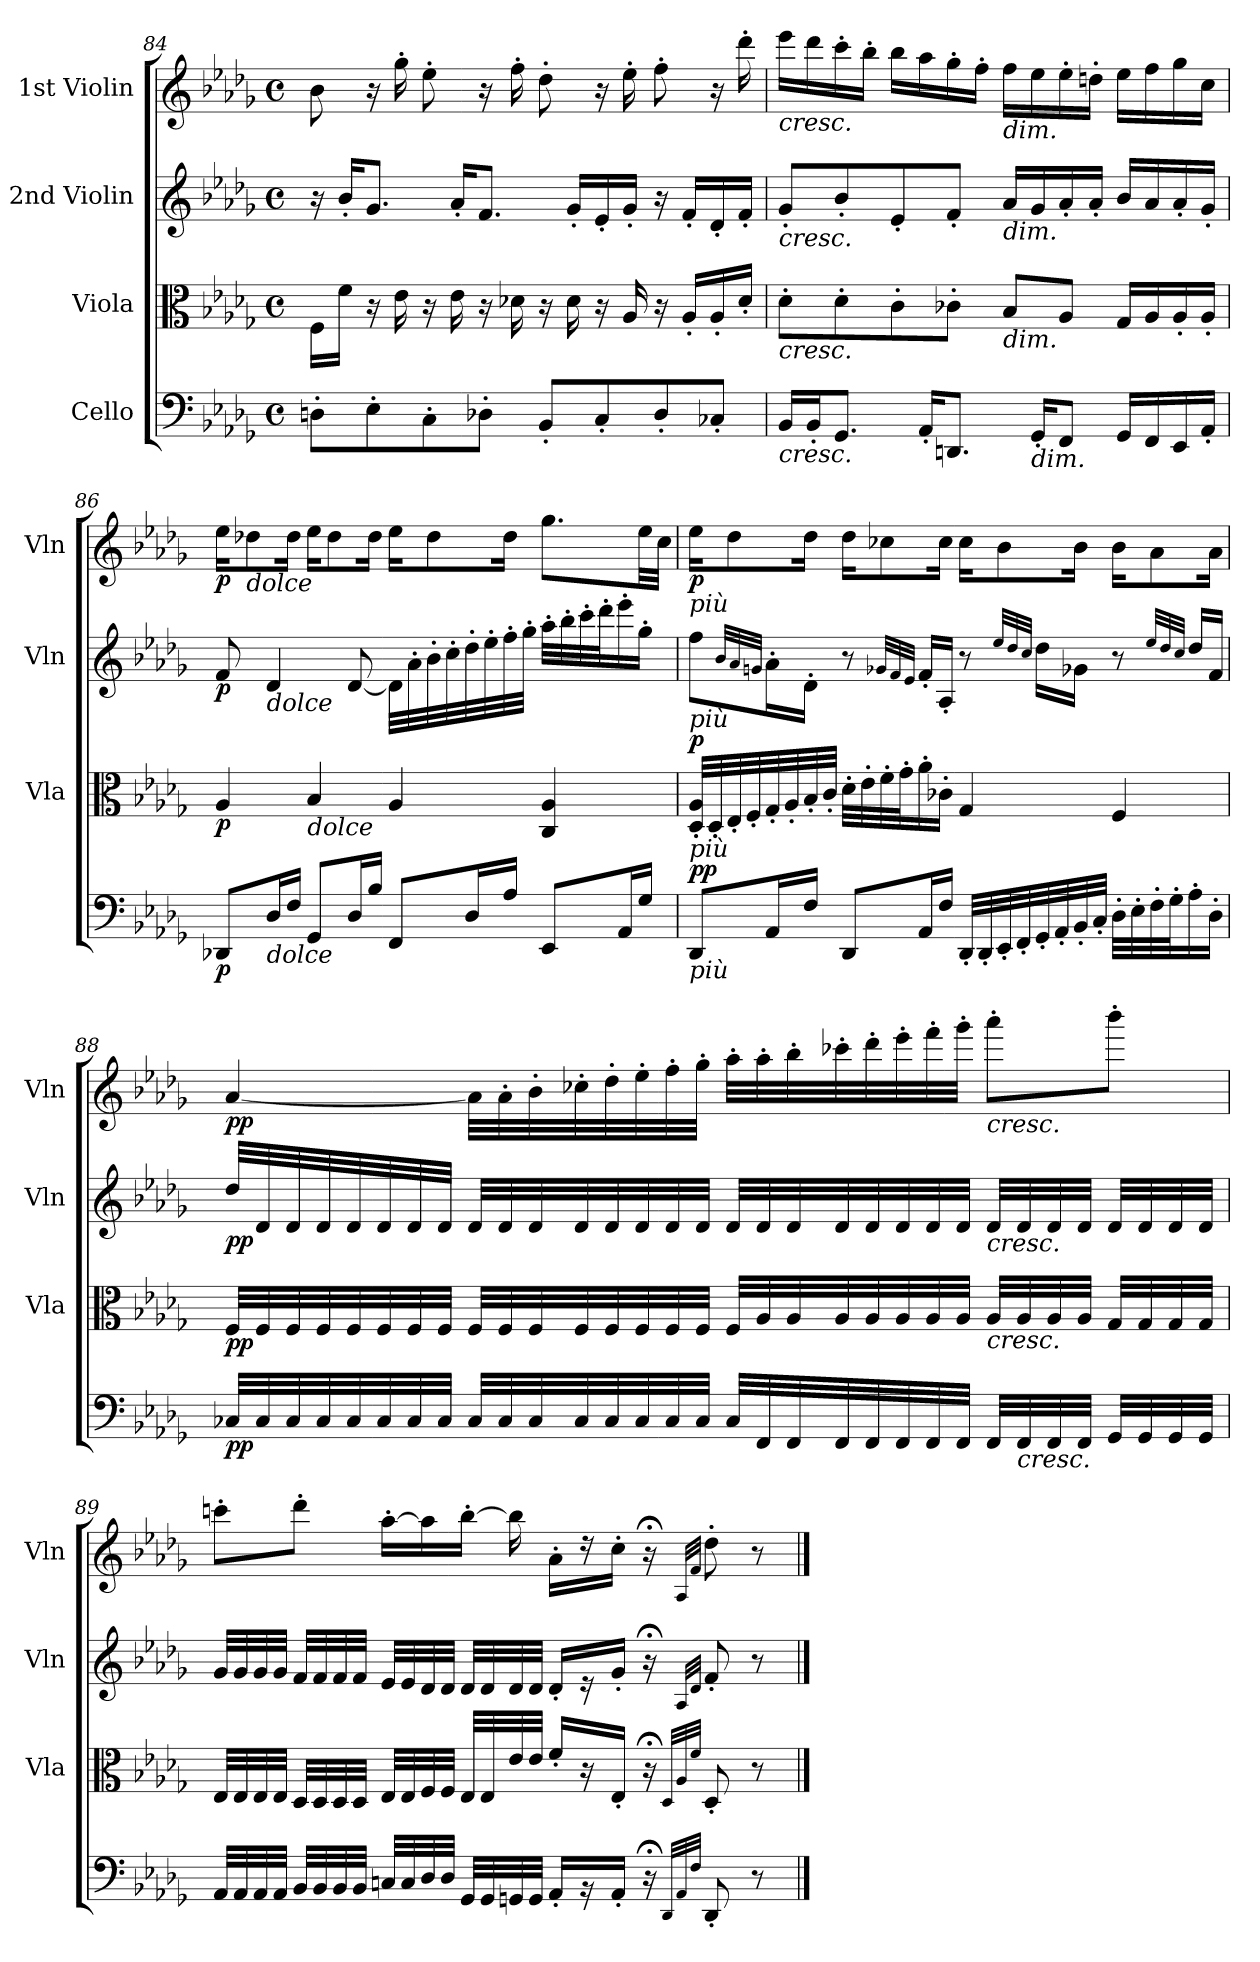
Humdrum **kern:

**kern	**dynam	**kern	**dynam	**kern	**dynam	**kern	**dynam
*part4	*part4	*part3	*part3	*part2	*part2	*part1	*part1
*staff4	*staff4	*staff3	*staff3	*staff2	*staff2	*staff1	*staff1
*I"Cello	*	*I"Viola	*	*I"2nd Violin	*	*I"1st Violin	*
*	*	*I'Vla	*	*I'Vln	*	*I'Vln	*
*clefF4	*	*clefC3	*	*clefG2	*	*clefG2	*
*k[b-e-a-d-g-]	*	*k[b-e-a-d-g-]	*	*k[b-e-a-d-g-]	*	*k[b-e-a-d-g-]	*
*D-:	*	*D-:	*	*D-:	*	*D-:	*
*M4/4	*	*M4/4	*	*M4/4	*	*M4/4	*
*met(c)	*	*met(c)	*	*met(c)	*	*met(c)	*
=84	=84	=84	=84	=84	=84	=84	=84
8Dn'\L	.	16F\LL	.	16r	.	8b-\	.
.	.	16f\JJ	.	16b-'/KL	.	.	.
8E-'\	.	16r	.	8.g-/J	.	16r	.
.	.	16e-\	.	.	.	16gg-'\	.
8C'\	.	16r	.	.	.	8ee-'\	.
.	.	16e-\	.	16a-'/KL	.	.	.
8D-X'\J	.	16r	.	8.f/J	.	16r	.
.	.	16d-X\	.	.	.	16ff'\	.
8BB-'/L	.	16r	.	.	.	8dd-'\	.
.	.	16d-\	.	16g-'/LL	.	.	.
8C'/	.	16r	.	16e-'/	.	16r	.
.	.	16A-/	.	16g-'/JJ	.	16ee-'\	.
8D-'/	.	16r	.	16r	.	8ff'\	.
.	.	16A-'/LL	.	16f'/LL	.	.	.
8C-X'/J	.	16A-'/	.	16d-'/	.	16r	.
.	.	16d-'/JJ	.	16f'/JJ	.	16ddd-'\	.
=85	=85	=85	=85	=85	=85	=85	=85
!	!	!	!	!	!	!LO:TX:b:i:t=cresc.	!
!	!	!	!	!LO:TX:b:i:t=cresc.	!	!	!
!	!	!LO:TX:b:i:t=cresc.	!	!	!	!	!
!LO:TX:b:i:t=cresc.	!	!	!	!	!	!	!
16BB-/LL	.	8d-'\L	.	8g-'/L	.	16eee-\LL	.
16BB-'/J	.	.	.	.	.	16ddd-\	.
8.GG-/J	.	8d-'\	.	8b-'/	.	16ccc'\	.
.	.	.	.	.	.	16bb-'\JJ	.
.	.	8c'\	.	8e-'/	.	16bb-\LL	.
16AA-'/KL	.	.	.	.	.	16aa-\	.
8.DDn/J	.	8c-X'\J	.	8f'/J	.	16gg-'\	.
.	.	.	.	.	.	16ff'\JJ	.
!	!	!	!	!	!	!LO:TX:b:i:t=dim.	!
!	!	!	!	!LO:TX:b:i:t=dim.	!	!	!
!	!	!LO:TX:b:i:t=dim.	!	!	!	!	!
.	.	8B-/L	.	16a-/LL	.	16ff\LL	.
!LO:TX:b:i:t=dim.	!	!	!	!	!	!	!
16GG-'/KL	.	.	.	16g-/	.	16ee-\	.
8FF/J	.	8A-/J	.	16a-'/	.	16ee-'\	.
.	.	.	.	16a-'/JJ	.	16ddn'\JJ	.
16GG-/LL	.	16G-/LL	.	16b-/LL	.	16ee-\LL	.
16FF/	.	16A-/	.	16a-/	.	16ff\	.
16EE-/	.	16A-'/	.	16a-'/	.	16gg-\	.
16AA-'/JJ	.	16A-'/JJ	.	16g-'/JJ	.	16cc\JJ	.
=86	=86	=86	=86	=86	=86	=86	=86
!	!LO:DY:b	!	!LO:DY:b	!	!LO:DY:b	!	!LO:DY:b
8DD-X/L	p	4A-/	p	8f/	p	16ee-\KL	p
!	!	!	!	!	!	!LO:TX:b:i:t=dolce	!
.	.	.	.	.	.	8dd-X\	.
!	!	!	!	!LO:TX:b:i:t=dolce	!	!	!
!LO:TX:b:i:t=dolce	!	!	!	!	!	!	!
16D-/L	.	.	.	4d-/	.	.	.
16F/JJ	.	.	.	.	.	16dd-\Jk	.
!	!	!LO:TX:b:i:t=dolce	!	!	!	!	!
8GG-/L	.	4B-/	.	.	.	16ee-\KL	.
.	.	.	.	.	.	8dd-\	.
16D-/L	.	.	.	[8d-/	.	.	.
16B-/JJ	.	.	.	.	.	16dd-\Jk	.
8FF/L	.	4A-/	.	32d-\LLL]	.	16ee-\KL	.
.	.	.	.	32a-'\	.	.	.
.	.	.	.	32b-'\	.	8dd-\	.
.	.	.	.	32cc'\	.	.	.
16D-/L	.	.	.	32dd-'\	.	.	.
.	.	.	.	32ee-'\	.	.	.
16A-/JJ	.	.	.	32ff'\	.	16dd-\Jk	.
.	.	.	.	32gg-'\JJJ	.	.	.
8EE-/L	.	4C/ 4A-/	.	32aa-'\LLL	.	8.gg-\L	.
.	.	.	.	32bb-'\	.	.	.
.	.	.	.	32ccc'\	.	.	.
.	.	.	.	32ddd-'\J	.	.	.
16AA-/L	.	.	.	16eee-'\	.	.	.
16G-/JJ	.	.	.	16gg-'\JJ	.	32ee-\LL	.
.	.	.	.	.	.	32cc\JJJ	.
=87	=87	=87	=87	=87	=87	=87	=87
!	!	!	!	!	!	!LO:TX:b:i:t=più	!
!	!	!	!	!LO:TX:b:i:t=più	!	!	!
!	!	!LO:TX:b:i:t=più	!	!	!	!	!
!LO:TX:b:i:t=più	!	!	!	!	!	!	!
!	!LO:DY:b	!	!	!	!	!	!
!	!LO:DY:n=1:a	!	!LO:DY:a	!	!	!	!LO:DY:b
8DD-/L	p p	32D-/' 32A-/'LLL	p	8ff\L	.	16ee-\KL	p
.	.	32D-'/	.	.	.	.	.
.	.	32E-'/	.	.	.	8dd-\	.
.	.	32F'/	.	.	.	.	.
.	.	.	.	32qb-/LLL	.	.	.
.	.	.	.	32qa-/	.	.	.
.	.	.	.	32qgn/JJJ	.	.	.
16AA-/L	.	32G-'/	.	16a-'\L	.	.	.
.	.	32A-'/	.	.	.	.	.
16F/JJ	.	32B-'/	.	16d-'\JJ	.	16dd-\Jk	.
.	.	32c'/JJJ	.	.	.	.	.
8DD-/L	.	32d-'\LLL	.	8r	.	16dd-\KL	.
.	.	32e-'\	.	.	.	.	.
.	.	32f'\	.	.	.	8cc-X\	.
.	.	32g-'\J	.	.	.	.	.
.	.	.	.	32qg-X/LLL	.	.	.
.	.	.	.	32qf/	.	.	.
.	.	.	.	32qe-/JJJ	.	.	.
16AA-/L	.	16a-'\	.	16f'/LL	.	.	.
16F/JJ	.	16c-X'\JJ	.	16A-'/JJ	.	16cc-\Jk	.
32DD-'/LLL	.	4G-/	.	8r	.	16cc-\KL	.
32DD-'/	.	.	.	.	.	.	.
32EE-'/	.	.	.	.	.	8b-\	.
32FF'/	.	.	.	.	.	.	.
.	.	.	.	32qee-/LLL	.	.	.
.	.	.	.	32qdd-/	.	.	.
.	.	.	.	32qcc/JJJ	.	.	.
32GG-'/	.	.	.	16dd-\LL	.	.	.
32AA-'/	.	.	.	.	.	.	.
32BB-'/	.	.	.	16g-\JJ	.	16b-\Jk	.
32C'/JJJ	.	.	.	.	.	.	.
32D-'\LLL	.	4F/	.	8r	.	16b-\KL	.
32E-'\	.	.	.	.	.	.	.
32F'\	.	.	.	.	.	8a-\	.
32G-'\J	.	.	.	.	.	.	.
.	.	.	.	32qee-/LLL	.	.	.
.	.	.	.	32qdd-/	.	.	.
.	.	.	.	32qcc/JJJ	.	.	.
16A-'\	.	.	.	16dd-/LL	.	.	.
16D-'\JJ	.	.	.	16f/JJ	.	16a-\Jk	.
=88	=88	=88	=88	=88	=88	=88	=88
!	!LO:DY:b	!	!LO:DY:b	!	!LO:DY:b	!	!LO:DY:b
32C-X/LLL	pp	32F/LLL	pp	32dd-/LLL	pp	[4a-/	pp
32C-/	.	32F/	.	32d-/	.	.	.
32C-/	.	32F/	.	32d-/	.	.	.
32C-/	.	32F/	.	32d-/	.	.	.
32C-/	.	32F/	.	32d-/	.	.	.
32C-/	.	32F/	.	32d-/	.	.	.
32C-/	.	32F/	.	32d-/	.	.	.
32C-/JJJ	.	32F/JJJ	.	32d-/JJJ	.	.	.
32C-/LLL	.	32F/LLL	.	32d-/LLL	.	32a-\LLL]	.
32C-/	.	32F/	.	32d-/	.	32a-'\	.
32C-/	.	32F/	.	32d-/	.	32b-'\	.
32C-/	.	32F/	.	32d-/	.	32cc-X'\	.
32C-/	.	32F/	.	32d-/	.	32dd-'\	.
32C-/	.	32F/	.	32d-/	.	32ee-'\	.
32C-/	.	32F/	.	32d-/	.	32ff'\	.
32C-/JJJ	.	32F/JJJ	.	32d-/JJJ	.	32gg-'\JJJ	.
32C-/LLL	.	32F/LLL	.	32d-/LLL	.	32aa-'\LLL	.
32FF/	.	32A-/	.	32d-/	.	32aa-'\	.
32FF/	.	32A-/	.	32d-/	.	32bb-'\	.
32FF/	.	32A-/	.	32d-/	.	32ccc-X'\	.
32FF/	.	32A-/	.	32d-/	.	32ddd-'\	.
32FF/	.	32A-/	.	32d-/	.	32eee-'\	.
32FF/	.	32A-/	.	32d-/	.	32fff'\	.
32FF/JJJ	.	32A-/JJJ	.	32d-/JJJ	.	32ggg-'\JJJ	.
!	!	!	!	!	!	!LO:TX:b:i:t=cresc.	!
!	!	!	!	!LO:TX:b:i:t=cresc.	!	!	!
!	!	!LO:TX:b:i:t=cresc.	!	!	!	!	!
32FF/LLL	.	32A-/LLL	.	32d-/LLL	.	8aaa-'\L	.
!LO:TX:b:i:t=cresc.	!	!	!	!	!	!	!
32FF/	.	32A-/	.	32d-/	.	.	.
32FF/	.	32A-/	.	32d-/	.	.	.
32FF/JJJ	.	32A-/JJJ	.	32d-/JJJ	.	.	.
32GG-/LLL	.	32G-/LLL	.	32d-/LLL	.	8bbb-'\J	.
32GG-/	.	32G-/	.	32d-/	.	.	.
32GG-/	.	32G-/	.	32d-/	.	.	.
32GG-/JJJ	.	32G-/JJJ	.	32d-/JJJ	.	.	.
=89	=89	=89	=89	=89	=89	=89	=89
!	!LO:DY:b	!	!	!	!	!	!
!	!LO:DY:n=1:a	!	!	!	!	!	!
!	!LO:DY:n=2:a	!	!	!	!	!	!
!	!LO:DY:n=3:b	!	!	!	!LO:DY:b	!	!
!	!	!	!	!	!LO:DY:n=1:b	!	!LO:DY:b
!	!	!	!	!	!	!	!LO:DY:n=1:b
32AA-/LLL	f p f p	32E-/LLL	.	32g-/LLL	p f	8cccn'\L	p f
32AA-/	.	32E-/	.	32g-/	.	.	.
32AA-/	.	32E-/	.	32g-/	.	.	.
32AA-/JJJ	.	32E-/JJJ	.	32g-/JJJ	.	.	.
32BB-/LLL	.	32D-/LLL	.	32f/LLL	.	8ddd-'\J	.
32BB-/	.	32D-/	.	32f/	.	.	.
32BB-/	.	32D-/	.	32f/	.	.	.
32BB-/JJJ	.	32D-/JJJ	.	32f/JJJ	.	.	.
32Cn/LLL	.	32E-/LLL	.	32e-/LLL	.	[16aa-'\LL	.
32C/	.	32E-/	.	32e-/	.	.	.
32D-/	.	32F/	.	32d-/	.	16aa-\]	.
32D-/JJJ	.	32F/JJJ	.	32d-/JJJ	.	.	.
32GG-/LLL	.	32E-/LLL	.	32d-/LLL	.	[16bb-'\JJ	.
32GG-/	.	32E-/	.	32d-/	.	.	.
32GGn/	.	32e-/	.	32d-/	.	16bb-\]	.
32GG/JJJ	.	32e-/JJJ	.	32d-/JJJ	.	.	.
16AA-'/LL	.	16f'/LL	.	16d-'/LL	.	16a-'\LL	.
16r	.	16r	.	16r	.	16r	.
16AA-'/JJ	.	16E-'/JJ	.	16g-'/JJ	.	16cc'\JJ	.
16r;<	.	16r;<	.	16r;<	.	16r;<	.
32qDD-/LLL	.	32qD-/LLL	.	.	.	.	.
32qAA-/	.	32qA-/	.	32qA-/LLL	.	32qA-/LLL	.
32qF/JJJ	.	32qf/JJJ	.	32qd-/JJJ	.	32qf/JJJ	.
8DD-'/	.	8D-'/	.	8f'/	.	8dd-'\	.
8r	.	8r	.	8r	.	8r	.
==	==	==	==	==	==	==	==
*-	*-	*-	*-	*-	*-	*-	*-
